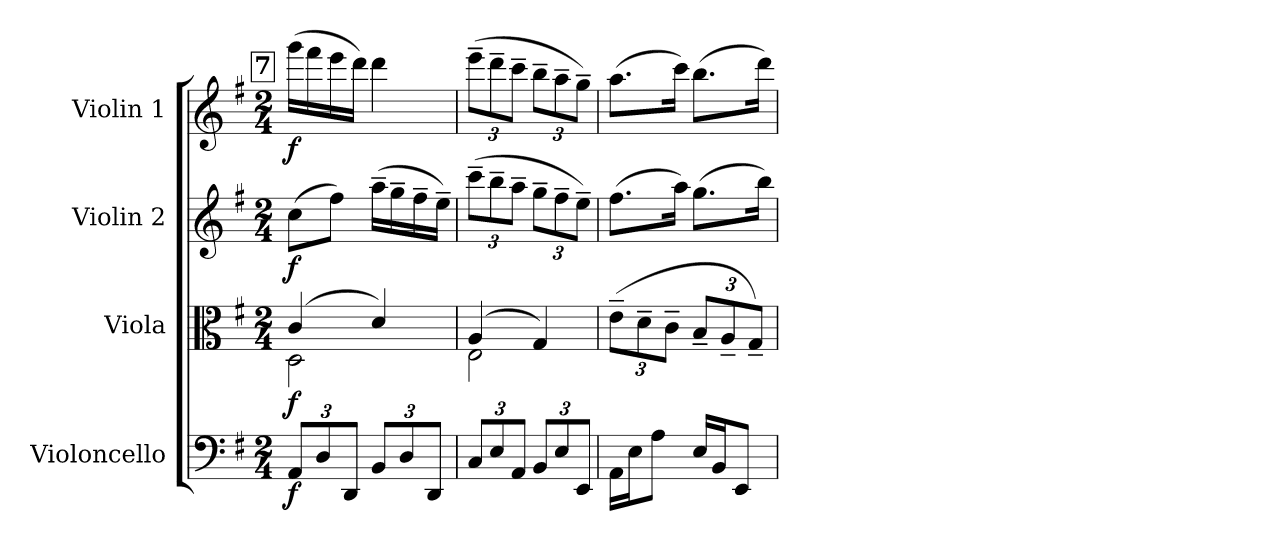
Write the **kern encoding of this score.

**kern	**dynam	**kern	**dynam	**kern	**dynam	**kern	**dynam
*part4	*part4	*part3	*part3	*part2	*part2	*part1	*part1
*staff4	*staff4	*staff3	*staff3	*staff2	*staff2	*staff1	*staff1
*I"Violoncello	*	*I"Viola	*	*I"Violin 2	*	*I"Violin 1	*
*I'Vc	*	*I'Vla	*	*I'Vln	*	*I'Vln	*
*clefF4	*	*clefC3	*	*clefG2	*	*clefG2	*
*k[f#]	*	*k[f#]	*	*k[f#]	*	*k[f#]	*
*M2/4	*	*M2/4	*	*M2/4	*	*M2/4	*
*Xbrackettup	*	*	*	*	*	*	*
!!LO:REH:place=s1:a:B:cj:fs=14:t=7
=86	=86	=86	=86	=86	=86	=86	=86
*	*	*^	*	*	*	*	*
!	!LO:DY:b	!	!	!LO:DY:b	!	!LO:DY:b	!	!LO:DY:b
12AA/L	f	(4c/	2D\	f	(8cc\L	f	(16ggg\LL	f
.	.	.	.	.	.	.	16fff#\	.
12D/	.	.	.	.	.	.	.	.
.	.	.	.	.	8ff#\J)	.	16eee\	.
12DD/J	.	.	.	.	.	.	.	.
.	.	.	.	.	.	.	16ddd\JJ)	.
12BB/L	.	4d/)	.	.	(16aa~\LL	.	4ddd\	.
.	.	.	.	.	16gg~\	.	.	.
12D/	.	.	.	.	.	.	.	.
.	.	.	.	.	16ff#~\	.	.	.
12DD/J	.	.	.	.	.	.	.	.
.	.	.	.	.	16ee~\JJ)	.	.	.
!!LO:LB:g=z
=87	=87	=87	=87	=87	=87	=87	=87	=87
*	*	*	*	*	*Xbrackettup	*	*Xbrackettup	*
12C/L	.	(4A/	2E\	.	(12ccc~\L	.	(12eee~\L	.
12E/	.	.	.	.	12bb~\	.	12ddd~\	.
12AA/J	.	.	.	.	12aa~\J	.	12ccc~\J	.
12BB/L	.	4G/)	.	.	12gg~\L	.	12bb~\L	.
12E/	.	.	.	.	12ff#~\	.	12aa~\	.
12EE/J	.	.	.	.	12ee~\J)	.	12gg~\J)	.
*	*	*v	*v	*	*	*	*	*
=88	=88	=88	=88	=88	=88	=88	=88
*	*	*Xbrackettup	*	*	*	*	*
16AA\LL	.	(12e~\L	.	(8.ff#\L	.	(8.aa\L	.
16E\J	.	.	.	.	.	.	.
.	.	12d~\	.	.	.	.	.
8A\J	.	.	.	.	.	.	.
.	.	12c~\J	.	.	.	.	.
.	.	.	.	16aa\Jk)	.	16ccc\Jk)	.
*	*	*brackettup	*	*	*	*	*
16E/LL	.	12B~/L	.	(8.gg\L	.	(8.bb\L	.
16BB/J	.	.	.	.	.	.	.
.	.	12A~/	.	.	.	.	.
8EE/J	.	.	.	.	.	.	.
.	.	12G~/J)	.	.	.	.	.
.	.	.	.	16bb\Jk)	.	16ddd\Jk)	.
=	=	=	=	=	=	=	=
*-	*-	*-	*-	*-	*-	*-	*-
